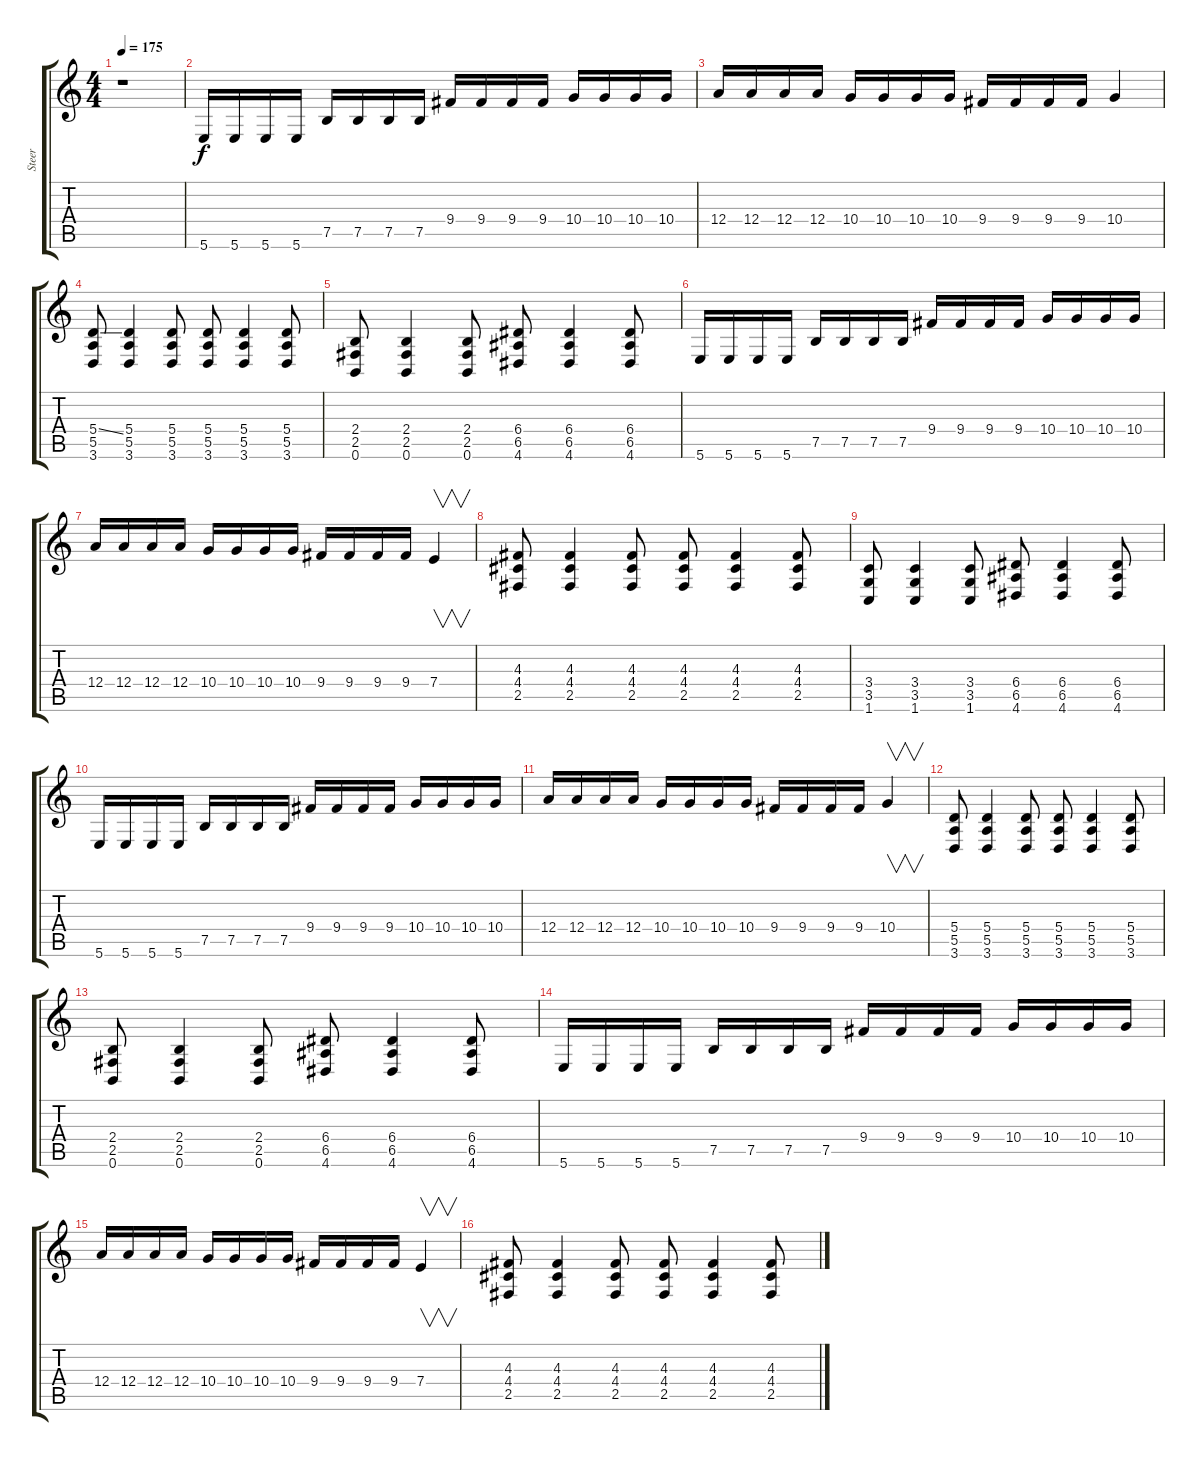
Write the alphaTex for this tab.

\track ("Steer" "Steer") {instrument distortionguitar}
\staff {score tabs}
\tuning (B3 Gb3 D3 A2 E2 B1) {hide}
\ts (4 4)
\tempo 175
\clef g2
\ks c
r.1{dy f instrument distortionguitar} |
5.6.16 5.6.16 5.6.16 5.6.16 7.5.16 7.5.16 7.5.16 7.5.16 9.4.16 9.4.16 9.4.16 9.4.16 10.4.16 10.4.16 10.4.16 10.4.16 |
12.4.16 12.4.16 12.4.16 12.4.16 10.4.16 10.4.16 10.4.16 10.4.16 9.4.16 9.4.16 9.4.16 9.4.16 10.4.4 |
(5.4{ss} 5.5 3.6).8 (5.4 5.5 3.6).4 (5.4 5.5 3.6).8 (5.4 5.5 3.6).8 (5.4 5.5 3.6).4 (5.4 5.5 3.6).8 |
(2.4 2.5 0.6).8 (2.4 2.5 0.6).4 (2.4 2.5 0.6).8 (6.4 6.5 4.6).8 (6.4 6.5 4.6).4 (6.4 6.5 4.6).8 |
5.6.16 5.6.16 5.6.16 5.6.16 7.5.16 7.5.16 7.5.16 7.5.16 9.4.16 9.4.16 9.4.16 9.4.16 10.4.16 10.4.16 10.4.16 10.4.16 |
12.4.16 12.4.16 12.4.16 12.4.16 10.4.16 10.4.16 10.4.16 10.4.16 9.4.16 9.4.16 9.4.16 9.4.16 7.4.4{v} |
(4.3 4.4 2.5).8 (4.3 4.4 2.5).4 (4.3 4.4 2.5).8 (4.3 4.4 2.5).8 (4.3 4.4 2.5).4 (4.3 4.4 2.5).8 |
(3.4 3.5 1.6).8 (3.4 3.5 1.6).4 (3.4 3.5 1.6).8 (6.4 6.5 4.6).8 (6.4 6.5 4.6).4 (6.4 6.5 4.6).8 |
5.6.16 5.6.16 5.6.16 5.6.16 7.5.16 7.5.16 7.5.16 7.5.16 9.4.16 9.4.16 9.4.16 9.4.16 10.4.16 10.4.16 10.4.16 10.4.16 |
12.4.16 12.4.16 12.4.16 12.4.16 10.4.16 10.4.16 10.4.16 10.4.16 9.4.16 9.4.16 9.4.16 9.4.16 10.4.4{v} |
(5.4 5.5 3.6).8 (5.4 5.5 3.6).4 (5.4 5.5 3.6).8 (5.4 5.5 3.6).8 (5.4 5.5 3.6).4 (5.4 5.5 3.6).8 |
(2.4 2.5 0.6).8 (2.4 2.5 0.6).4 (2.4 2.5 0.6).8 (6.4 6.5 4.6).8 (6.4 6.5 4.6).4 (6.4 6.5 4.6).8 |
5.6.16 5.6.16 5.6.16 5.6.16 7.5.16 7.5.16 7.5.16 7.5.16 9.4.16 9.4.16 9.4.16 9.4.16 10.4.16 10.4.16 10.4.16 10.4.16 |
12.4.16 12.4.16 12.4.16 12.4.16 10.4.16 10.4.16 10.4.16 10.4.16 9.4.16 9.4.16 9.4.16 9.4.16 7.4.4{v} |
(4.3 4.4 2.5).8 (4.3 4.4 2.5).4 (4.3 4.4 2.5).8 (4.3 4.4 2.5).8 (4.3 4.4 2.5).4 (4.3 4.4 2.5).8
